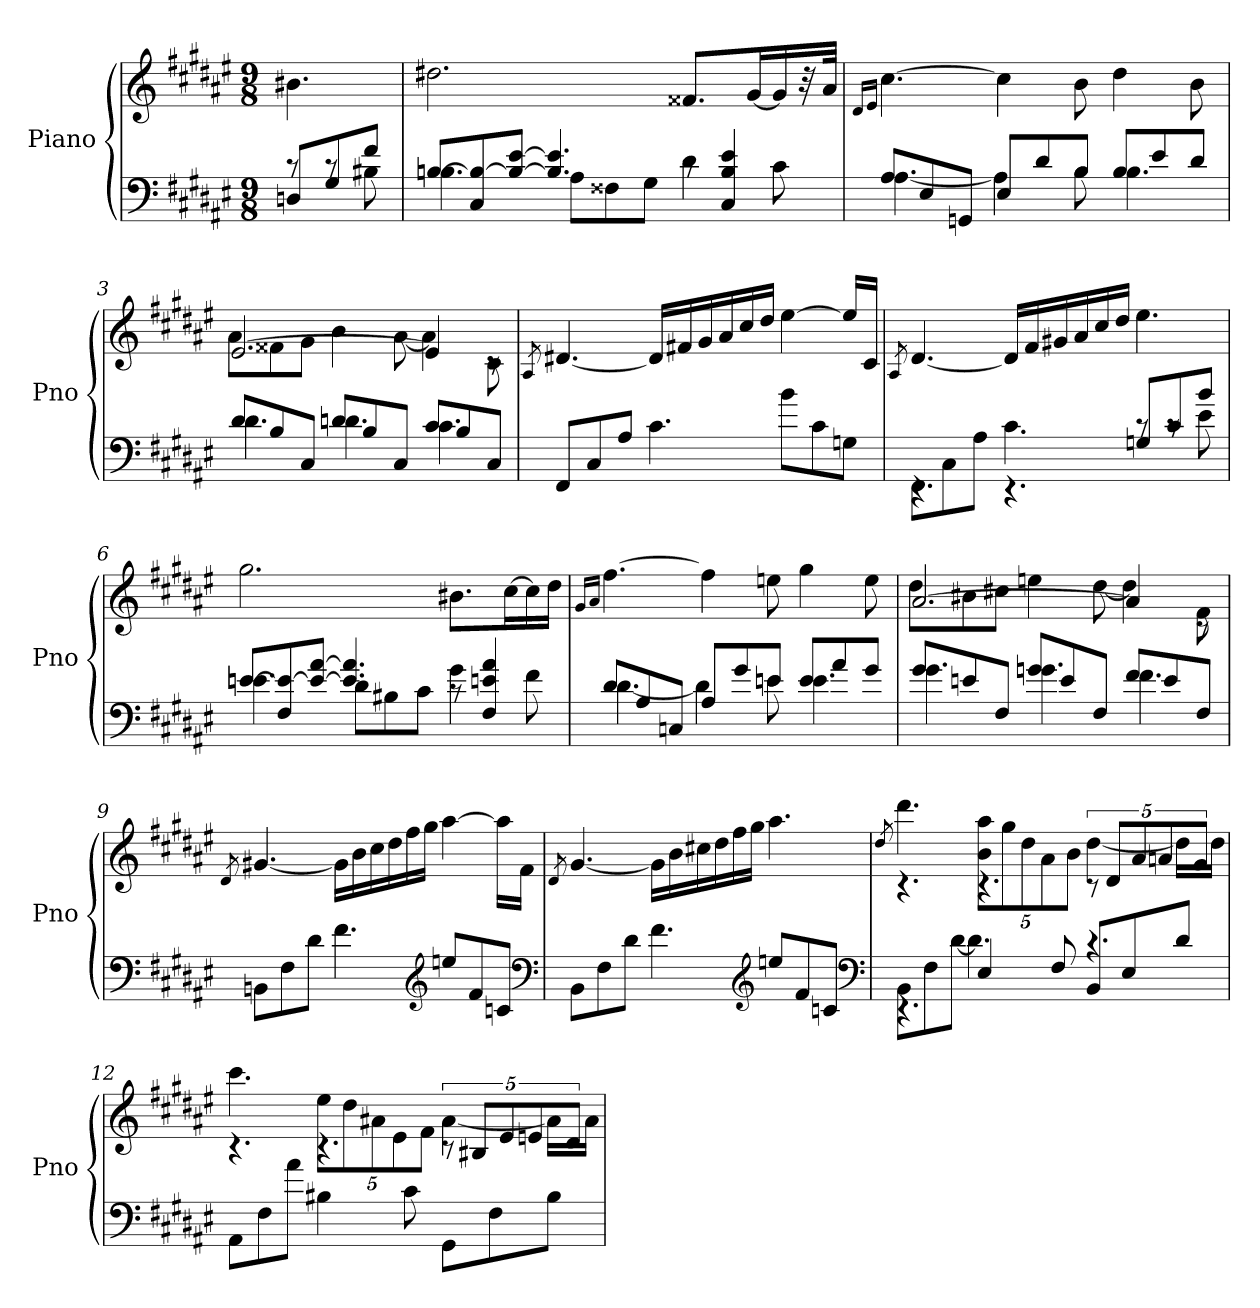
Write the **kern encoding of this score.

**kern	**kern
*part1	*part1
*staff2	*staff1
*I"Piano	*
*I'Pno	*
*clefF4	*clefG2
*k[f#c#g#d#a#e#]	*k[f#c#g#d#a#e#]
*F#:	*F#:
*M9/8	*M9/8
=	=
*^	*
8DnL	8rc	4.b#X
8G#	8rc	.
8f#J	8B#X	.
=1	=1	=1
[8BnL	4.Bn	2.dd#X
8C# 8B_	.	.
8B_ [8e#J	.	.
4.B] 4.e#]	8A#L	.
.	8F##X	.
.	8G#J	.
8rc	4d#	8.f##XL
4C# 4B 4e#	.	.
.	.	[16g#L
.	8c#	16g#]
.	.	32r
.	.	32a#JJk
=2	=2	=2
.	.	16qqd#/LL
.	.	16qqe#/JJ
8A#L	[4.A#	[4.cc#
8E#	.	.
8GGnJ	.	.
8E#L	4A#]	4cc#]
8d#	.	.
8BJ	8B	8b
8BL	4.B	4dd#
8e#	.	.
8d#J	.	8b
=3	=3	=3
*	*	*^
8d#L	4.d#	[2.e#	8a#L
8B	.	.	8f##X
8C#J	.	.	8g#J
8dnL	4.dn	.	4b
8B	.	.	.
8C#J	.	.	[8a#
8c#L	4.c#	4e#]	4a#]
8B	.	.	.
8C#J	.	8rc	8c#
*v	*v	*	*
*	*v	*v
=4	=4
.	8qA#/
8FF#L	[4.d#X
8C#	.
8A#J	.
4.c#	16d#LL]
.	16f#X
.	16g#
.	16a#
.	16cc#
.	16dd#JJ
8bL	[4ee#
8c#	.
8GnJ	16ee#LL]
.	16c#JJ
=5	=5
.	8qA#/
*^	*
4.rEE	8FF#L	[4.d#
.	8C#	.
.	8A#J	.
4.rEE	4.c#	16d#LL]
.	.	16f#
.	.	16g#X
.	.	16a#
.	.	16cc#
.	.	16dd#JJ
8GnL	8rc	4.ee#
8c#	8rc	.
8bJ	8e#	.
=6	=6	=6
[8enL	4.en	2.gg#
8F# 8e_	.	.
8e_ [8a#J	.	.
4.en] 4.a#]	8d#L	.
.	8B#X	.
.	8c#J	.
8rc	4g#	8.b#XL
4F# 4en 4a#	.	.
.	.	[16cc#L
.	8f#	16cc#]
.	.	16dd#JJ
=7	=7	=7
.	.	16qqg#/LL
.	.	16qqa#/JJ
8d#L	[4.d#	[4.ff#
8A#	.	.
8CnJ	.	.
8A#L	4d#]	4ff#]
8g#	.	.
8enJ	8en	8een
8eL	4.e	4gg#
8a#	.	.
8g#J	.	8ee
=8	=8	=8
*	*	*^
8g#L	4.g#	[2.a#	8dd#L
8en	.	.	8b#X
8F#J	.	.	8cc#XJ
8gnL	4.gn	.	4een
8e	.	.	.
8F#J	.	.	[8dd#
8f#L	4.f#	4a#]	4dd#]
8e	.	.	.
8F#J	.	8rc	8f#
*v	*v	*	*
*	*v	*v
=9	=9
.	8qd#/
8BBnL	[4.g#X
8F#	.
8d#J	.
4.f#	16g#LL]
.	16b
.	16cc#
.	16dd#
.	16ff#
.	16gg#JJ
*clefG2	*
8eenL	[4aa#
8f#	.
8cnJ	16aa#LL]
.	16f#JJ
*clefF4	*
=10	=10
.	8qd#/
8BBL	[4.g#
8F#	.
8d#J	.
4.f#	16g#LL]
.	16b
.	16cc#X
.	16dd#
.	16ff#
.	16gg#JJ
*clefG2	*
8eenL	4.aa#
8f#	.
8cnJ	.
*clefF4	*
=11	=11
.	8qdd#/
*^	*^
4.rEE	8BBL	4.rc	4.ddd#
.	8F#	.	.
.	[8d#J	.	.
4E#	4.d#]	4.rc	40%3b 40%3aa#L
.	.	.	40%3gg#
.	.	.	40%3dd#
.	.	.	40%3a#
8F#	.	.	.
.	.	.	40%3bJ
8BBL	4.rc	40%3rc	[4dd#
.	.	40%3d#L	.
8E#	.	.	.
.	.	40%3a#	.
.	.	40%3an	.
8d#J	.	.	16dd#LL]
.	.	40%3g#J	.
.	.	.	16dd#JJ
*v	*v	*	*
=12	=12	=12
8AA#L	4.rc	4.ccc#
8F#	.	.
8a#J	.	.
4B#X	4.rc	40%3ee#L
.	.	40%3dd#
.	.	40%3a#X
.	.	40%3e#
8c#	.	.
.	.	40%3f#J
8GG#L	40%3rc	[4a#
.	40%3B#XL	.
8F#	.	.
.	40%3e#	.
.	40%3en	.
8B#J	.	16a#LL]
.	40%3d#J	.
.	.	16a#JJ
*	*v	*v
=	=
*-	*-
